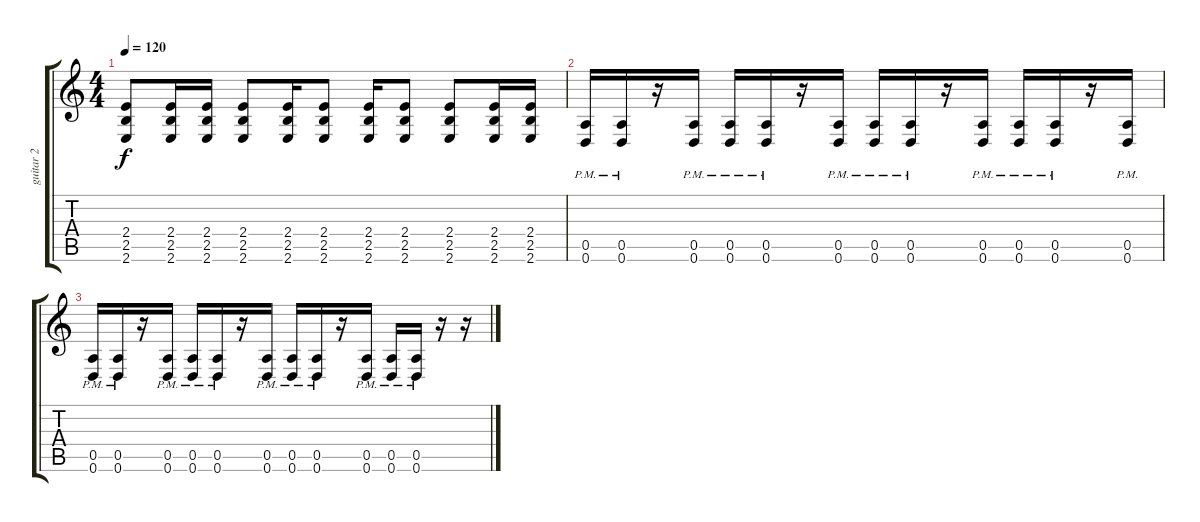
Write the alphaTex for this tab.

\track ("guitar 2" "guitar 2") {instrument distortionguitar}
\staff {score tabs}
\tuning (E4 B3 G3 D3 A2 D2) {hide}
\ts (4 4)
\tempo 120
\clef g2
\ks c
(2.4 2.5 2.6).8{dy f} (2.4 2.5 2.6).16 (2.4 2.5 2.6).16 (2.4 2.5 2.6).8 (2.4 2.5 2.6).16 (2.4 2.5 2.6).8 (2.4 2.5 2.6).16 (2.4 2.5 2.6).8 (2.4 2.5 2.6).8 (2.4 2.5 2.6).16 (2.4 2.5 2.6).16 |
(0.5{pm} 0.6{pm}).16 (0.5{pm} 0.6{pm}).16 r.16 (0.5{pm} 0.6{pm}).16 (0.5{pm} 0.6{pm}).16 (0.5{pm} 0.6{pm}).16 r.16 (0.5{pm} 0.6{pm}).16 (0.5{pm} 0.6{pm}).16 (0.5{pm} 0.6{pm}).16 r.16 (0.5{pm} 0.6{pm}).16 (0.5{pm} 0.6{pm}).16 (0.5{pm} 0.6{pm}).16 r.16 (0.5{pm} 0.6{pm}).16 |
(0.5{pm} 0.6{pm}).16 (0.5{pm} 0.6{pm}).16 r.16 (0.5{pm} 0.6{pm}).16 (0.5{pm} 0.6{pm}).16 (0.5{pm} 0.6{pm}).16 r.16 (0.5{pm} 0.6{pm}).16 (0.5{pm} 0.6{pm}).16 (0.5{pm} 0.6{pm}).16 r.16 (0.5{pm} 0.6{pm}).16 (0.5{pm} 0.6{pm}).16 (0.5{pm} 0.6{pm}).16 r.16 r.16
